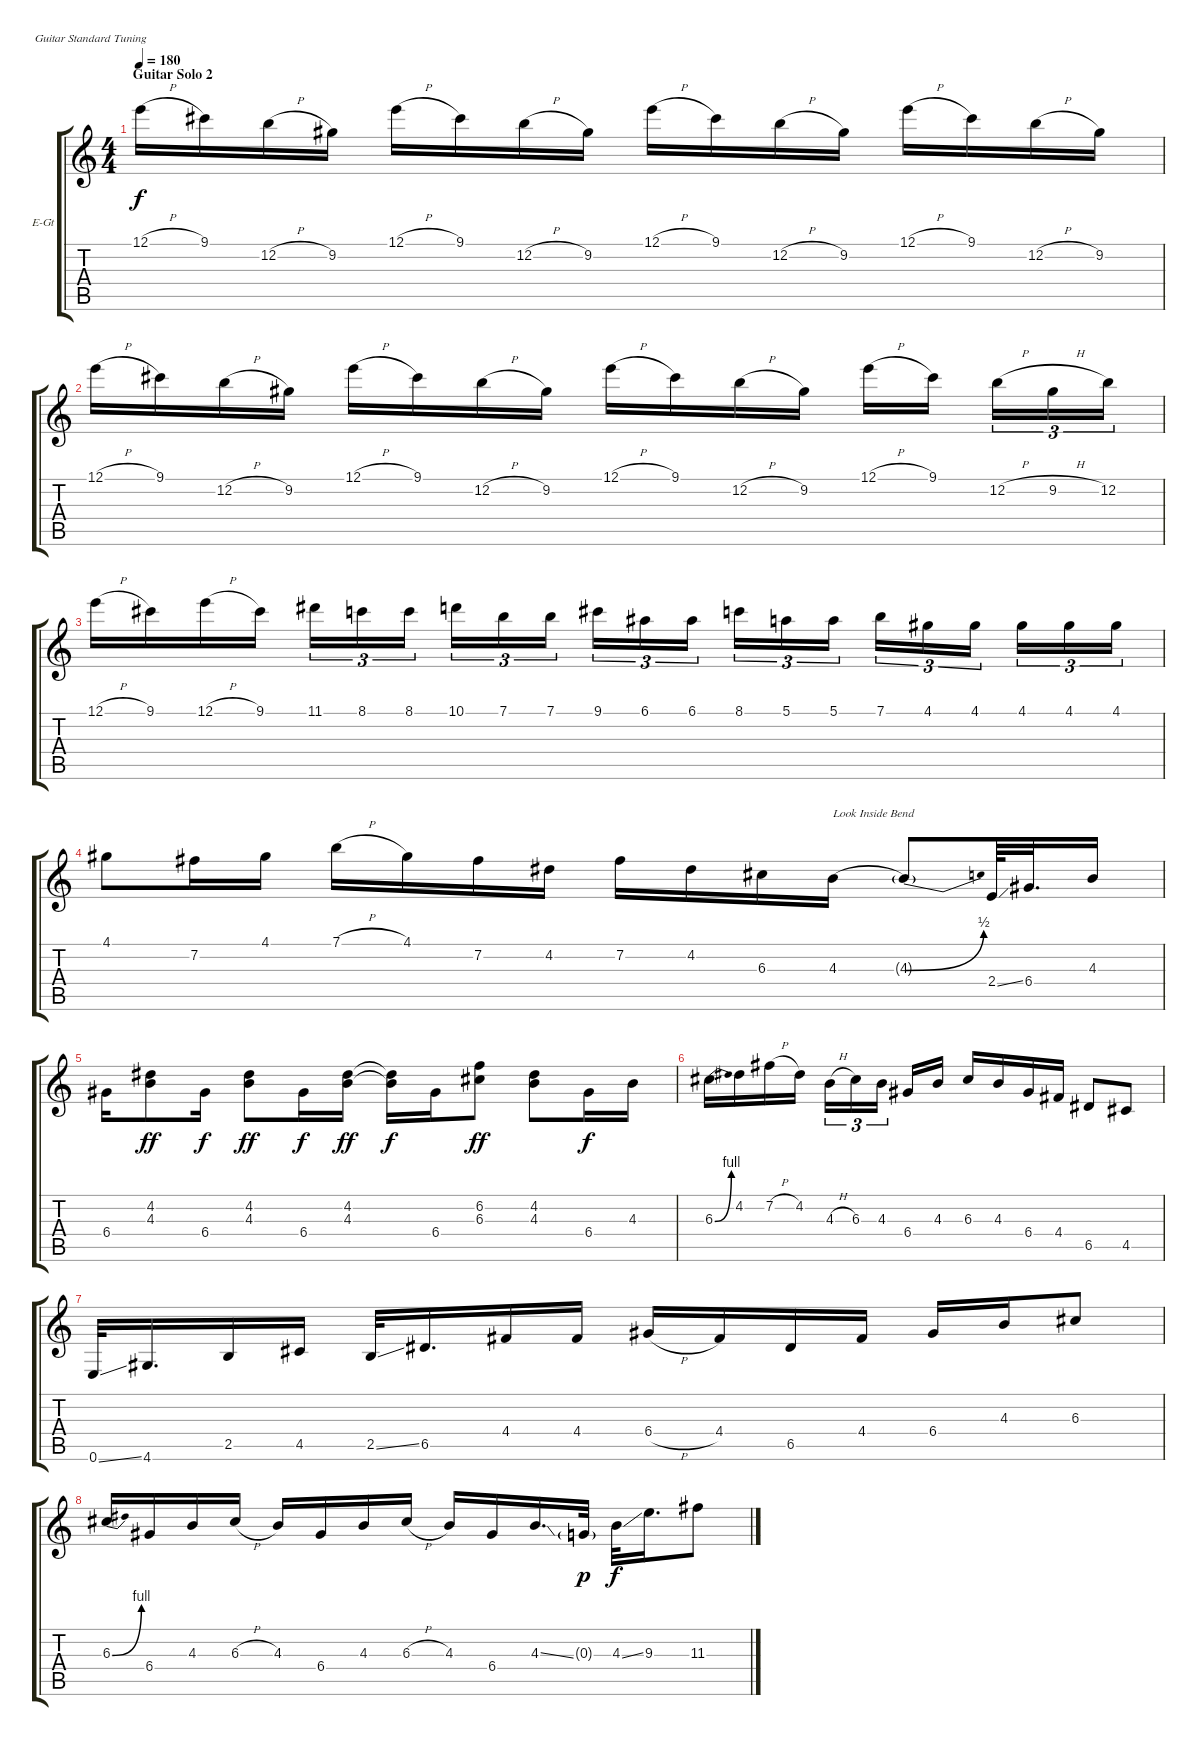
\bracketExtendMode groupsimilarinstruments
\firstSystemTrackNameOrientation horizontal
\otherSystemsTrackNameOrientation horizontal
\track ("Gtr. III Lead" "E-Gt") {instrument overdrivenguitar}
\staff {score tabs}
\tuning (E4 B3 G3 D3 A2 E2)
\ts (4 4)
\beaming (8 2 2 2 2)
\section ("" "Guitar Solo 2")
\tempo 180
\clef g2
\ks c
12.1{h}.16{dy f} 9.1.16 12.2{h}.16 9.2.16 12.1{h}.16 9.1.16 12.2{h}.16 9.2.16 12.1{h}.16 9.1.16 12.2{h}.16 9.2.16 12.1{h}.16 9.1.16 12.2{h}.16 9.2.16 |
12.1{h}.16 9.1.16 12.2{h}.16 9.2.16 12.1{h}.16 9.1.16 12.2{h}.16 9.2.16 12.1{h}.16 9.1.16 12.2{h}.16 9.2.16 12.1{h}.16 9.1.16 12.2{h}.16{tu (3 2)} 9.2{h}.16{tu (3 2)} 12.2.16{tu (3 2)} |
12.1{h}.16 9.1.16 12.1{h}.16 9.1.16 11.1.16{tu (3 2)} 8.1.16{tu (3 2)} 8.1.16{tu (3 2)} 10.1.16{tu (3 2)} 7.1.16{tu (3 2)} 7.1.16{tu (3 2)} 9.1.16{tu (3 2)} 6.1.16{tu (3 2)} 6.1.16{tu (3 2)} 8.1.16{tu (3 2)} 5.1.16{tu (3 2)} 5.1.16{tu (3 2)} 7.1.16{tu (3 2)} 4.1.16{tu (3 2)} 4.1.16{tu (3 2)} 4.1.16{tu (3 2)} 4.1.16{tu (3 2)} 4.1.16{tu (3 2)} |
4.1.8 7.2.16 4.1.16 7.1{h}.16 4.1.16 7.2.16 4.2.16 7.2.16 4.2.16 6.3.16 4.3{be (hold 0 0 60 0)}.16{txt "Look Inside Bend"} 4.3{be (bend 0 0 60 2) t}.8 2.4{ss}.64 6.4.32{d} 4.3.16 |
6.4.16 (4.2 4.3).8{dy ff} 6.4.16{dy f} (4.2 4.3).8{dy ff} 6.4.16{dy f} (4.2 4.3).16{dy ff} (4.2{t} 4.3{t}).16{dy f} 6.4.16 (6.2 6.3).8{dy ff} (4.2 4.3).8 6.4.16{dy f} 4.3.16 |
6.3{be (bend 0 0 60 4)}.16 4.2.16 7.2{h}.16 4.2.16 4.3{h}.16{tu (3 2)} 6.3.16{tu (3 2)} 4.3.16{tu (3 2)} 6.4.16 4.3.16 6.3.16 4.3.16 6.4.16 4.4.16 6.5.8 4.5.8 |
0.6{ss}.32 4.6.16{d} 2.5.16 4.5.16 2.5{ss}.32 6.5.16{d} 4.4.16 4.4.16 6.4{h}.16 4.4.16 6.5.16 4.4.16 6.4.16 4.3.16 6.3.8 |
6.3{be (bend 0 0 60 4)}.16 6.4.16 4.3.16 6.3{h}.16 4.3.16 6.4.16 4.3.16 6.3{h}.16 4.3.16 6.4.16 4.3{ss}.16{d} 0.3{g}.32{dy p} 4.3{ss}.32{dy f} 9.3.16{d} 11.3.8
